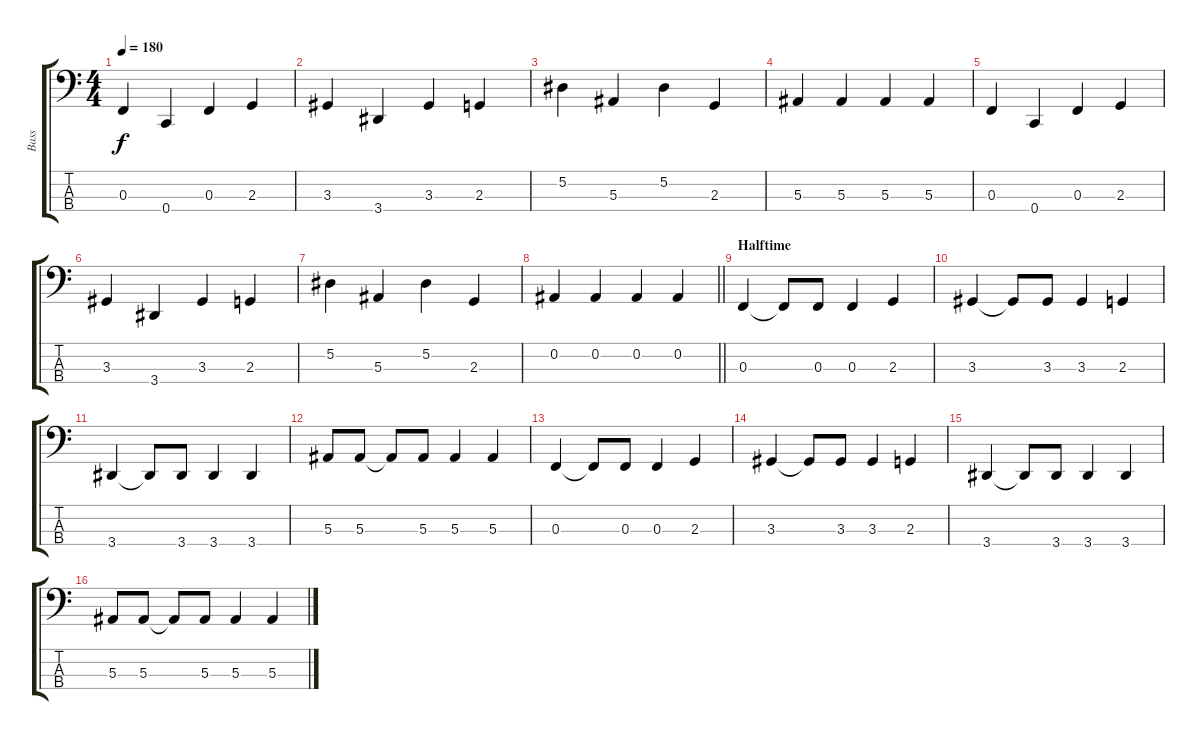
\track ("Bass" "Bass") {instrument electricbasspick}
\staff {score tabs}
\tuning (Eb2 Bb1 F1 C1) {hide}
\ts (4 4)
\tempo 180
\clef f4
\ks c
0.3.4{dy f} 0.4.4 0.3.4 2.3.4 |
3.3.4 3.4.4 3.3.4 2.3.4 |
5.2.4 5.3.4 5.2.4 2.3.4 |
5.3.4 5.3.4 5.3.4 5.3.4 |
0.3.4 0.4.4 0.3.4 2.3.4 |
3.3.4 3.4.4 3.3.4 2.3.4 |
5.2.4 5.3.4 5.2.4 2.3.4 |
\barLineRight lightlight
0.2.4 0.2.4 0.2.4 0.2.4 |
\section ("" "Halftime")
0.3.4 0.3{t}.8 0.3.8 0.3.4 2.3.4 |
3.3.4 3.3{t}.8 3.3.8 3.3.4 2.3.4 |
3.4.4 3.4{t}.8 3.4.8 3.4.4 3.4.4 |
5.3.8 5.3.8 5.3{t}.8 5.3.8 5.3.4 5.3.4 |
0.3.4 0.3{t}.8 0.3.8 0.3.4 2.3.4 |
3.3.4 3.3{t}.8 3.3.8 3.3.4 2.3.4 |
3.4.4 3.4{t}.8 3.4.8 3.4.4 3.4.4 |
5.3.8 5.3.8 5.3{t}.8 5.3.8 5.3.4 5.3.4
